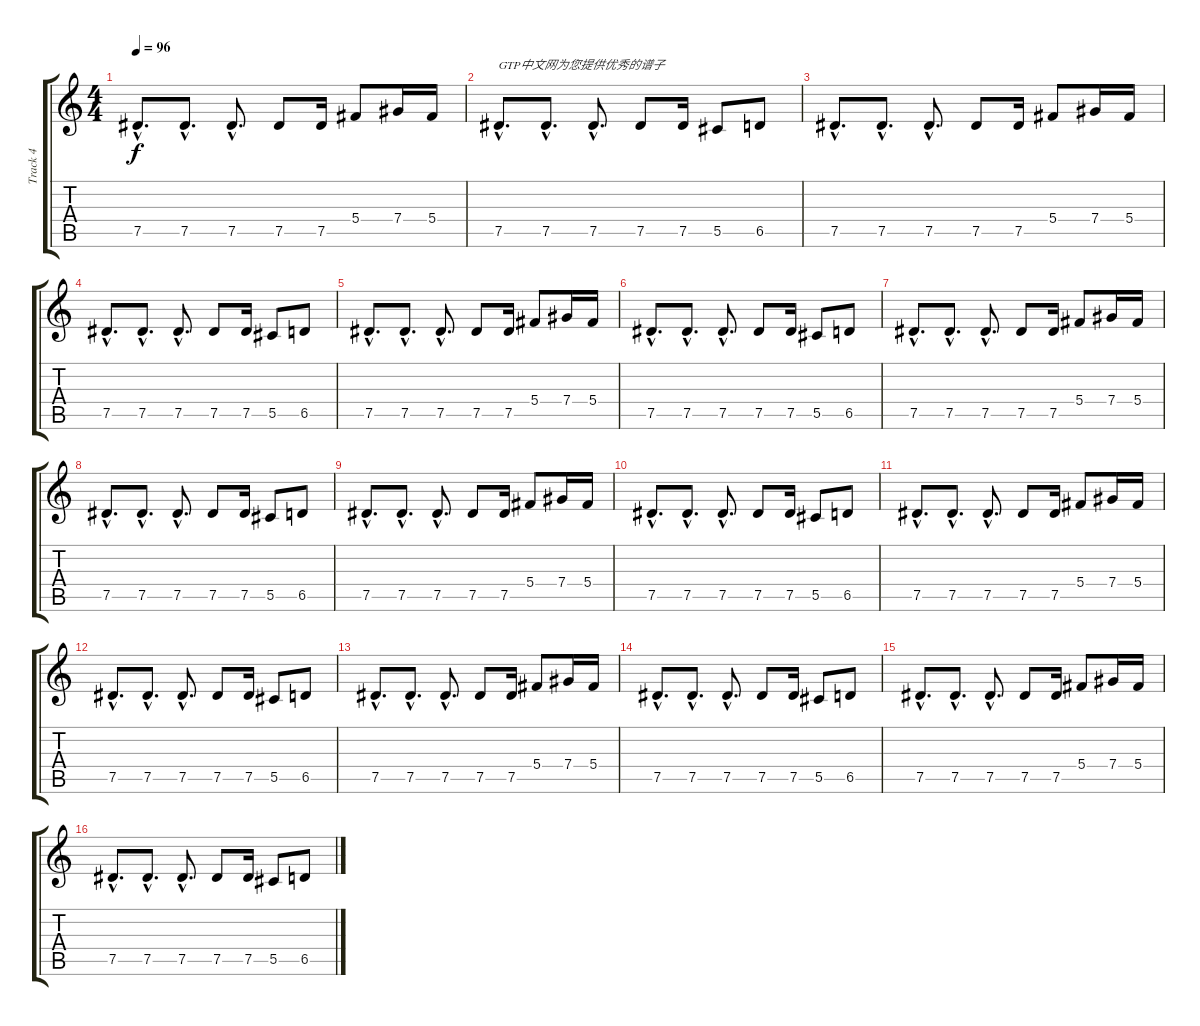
\track ("Track 4" "Track 4") {instrument electricguitarmuted}
\staff {score tabs}
\tuning (Eb4 Bb3 Gb3 Db3 Ab2 Db2) {hide}
\ts (4 4)
\tempo 96
\clef g2
\ks c
7.5{hac}.8{d dy f instrument electricguitarmuted} 7.5{hac}.8{d} 7.5{hac}.8{d} 7.5.8 7.5.16 5.4.8 7.4.16 5.4.16 |
7.5{hac}.8{d txt "GTP中文网为您提供优秀的谱子"} 7.5{hac}.8{d} 7.5{hac}.8{d} 7.5.8 7.5.16 5.5.8 6.5.8 |
7.5{hac}.8{d} 7.5{hac}.8{d} 7.5{hac}.8{d} 7.5.8 7.5.16 5.4.8 7.4.16 5.4.16 |
7.5{hac}.8{d} 7.5{hac}.8{d} 7.5{hac}.8{d} 7.5.8 7.5.16 5.5.8 6.5.8 |
7.5{hac}.8{d} 7.5{hac}.8{d} 7.5{hac}.8{d} 7.5.8 7.5.16 5.4.8 7.4.16 5.4.16 |
7.5{hac}.8{d} 7.5{hac}.8{d} 7.5{hac}.8{d} 7.5.8 7.5.16 5.5.8 6.5.8 |
7.5{hac}.8{d} 7.5{hac}.8{d} 7.5{hac}.8{d} 7.5.8 7.5.16 5.4.8 7.4.16 5.4.16 |
7.5{hac}.8{d} 7.5{hac}.8{d} 7.5{hac}.8{d} 7.5.8 7.5.16 5.5.8 6.5.8 |
7.5{hac}.8{d} 7.5{hac}.8{d} 7.5{hac}.8{d} 7.5.8 7.5.16 5.4.8 7.4.16 5.4.16 |
7.5{hac}.8{d} 7.5{hac}.8{d} 7.5{hac}.8{d} 7.5.8 7.5.16 5.5.8 6.5.8 |
7.5{hac}.8{d} 7.5{hac}.8{d} 7.5{hac}.8{d} 7.5.8 7.5.16 5.4.8 7.4.16 5.4.16 |
7.5{hac}.8{d} 7.5{hac}.8{d} 7.5{hac}.8{d} 7.5.8 7.5.16 5.5.8 6.5.8 |
7.5{hac}.8{d} 7.5{hac}.8{d} 7.5{hac}.8{d} 7.5.8 7.5.16 5.4.8 7.4.16 5.4.16 |
7.5{hac}.8{d} 7.5{hac}.8{d} 7.5{hac}.8{d} 7.5.8 7.5.16 5.5.8 6.5.8 |
7.5{hac}.8{d} 7.5{hac}.8{d} 7.5{hac}.8{d} 7.5.8 7.5.16 5.4.8 7.4.16 5.4.16 |
7.5{hac}.8{d} 7.5{hac}.8{d} 7.5{hac}.8{d} 7.5.8 7.5.16 5.5.8 6.5.8
